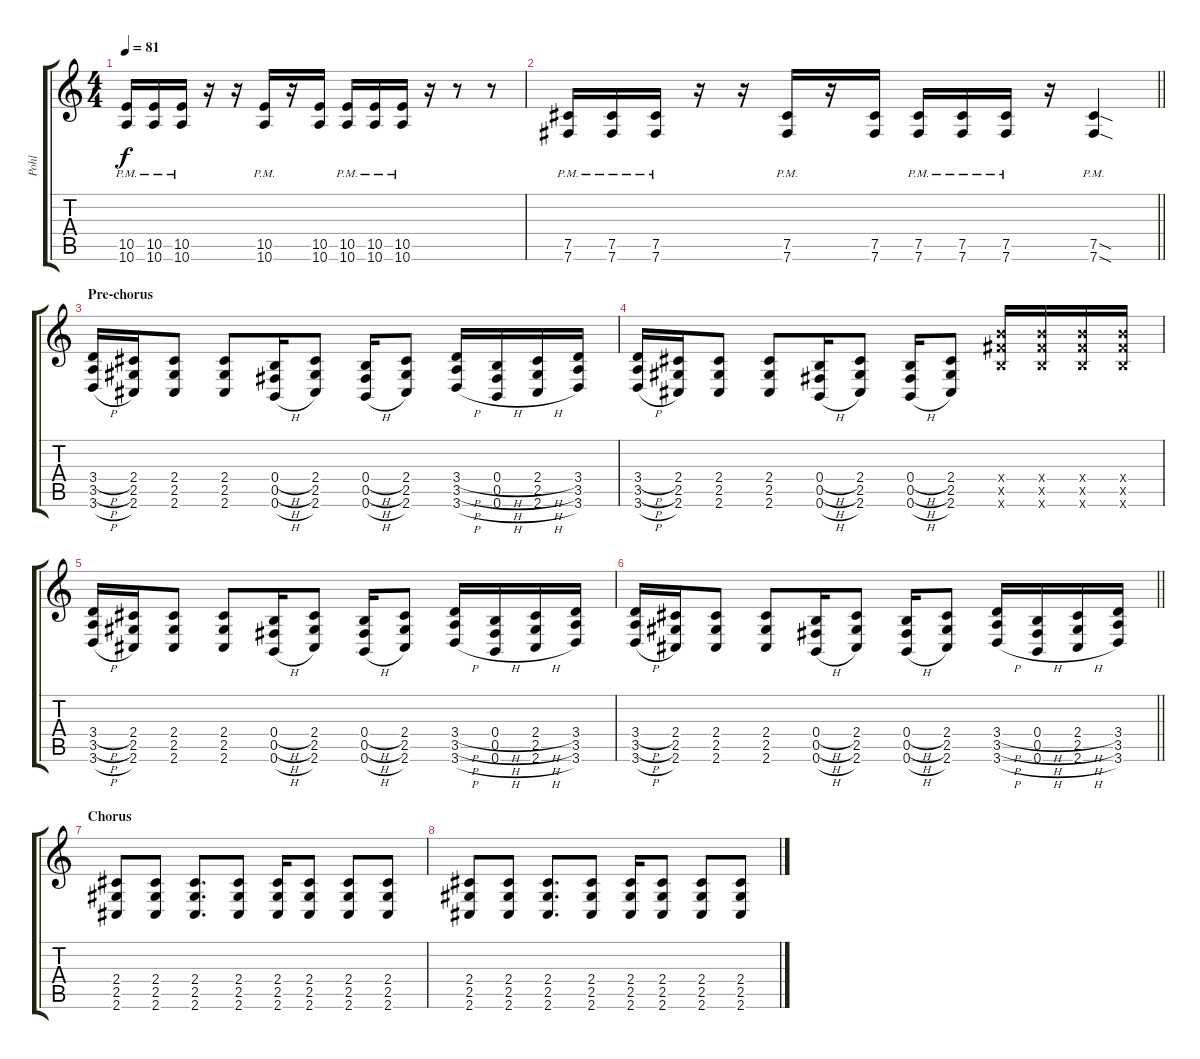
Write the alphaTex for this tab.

\track ("Pohl" "Pohl") {instrument distortionguitar}
\staff {score tabs}
\tuning (Db4 Ab3 E3 B2 Gb2 B1) {hide}
\ts (4 4)
\tempo 81
\clef g2
\ks c
(10.5{pm} 10.6{pm}).16{dy f} (10.5{pm} 10.6{pm}).16 (10.5{pm} 10.6{pm}).16 r.16 r.16 (10.5{pm} 10.6{pm}).16 r.16 (10.5 10.6).16 (10.5{pm} 10.6{pm}).16 (10.5{pm} 10.6{pm}).16 (10.5{pm} 10.6{pm}).16 r.16 r.8 r.8 |
\barLineRight lightlight
(7.5{pm} 7.6{pm}).16 (7.5{pm} 7.6{pm}).16 (7.5{pm} 7.6{pm}).16 r.16 r.16 (7.5{pm} 7.6{pm}).16 r.16 (7.5 7.6).16 (7.5{pm} 7.6{pm}).16 (7.5{pm} 7.6{pm}).16 (7.5{pm} 7.6{pm}).16 r.16 (7.5{sod pm} 7.6{sod pm}).4 |
\section ("" "Pre-chorus")
(3.4{h} 3.5{h} 3.6{h}).16{volume 13 balance 16 instrument distortionguitar} (2.4 2.5 2.6).16 (2.4 2.5 2.6).8 (2.4 2.5 2.6).8 (0.4{h} 0.5{h} 0.6{h}).16 (2.4 2.5 2.6).8 (0.4{h} 0.5{h} 0.6{h}).16 (2.4 2.5 2.6).8 (3.4{h} 3.5{h} 3.6{h}).16 (0.4{h} 0.5{h} 0.6{h}).16 (2.4{h} 2.5{h} 2.6{h}).16 (3.4 3.5 3.6).16 |
(3.4{h} 3.5{h} 3.6{h}).16 (2.4 2.5 2.6).16 (2.4 2.5 2.6).8 (2.4 2.5 2.6).8 (0.4{h} 0.5{h} 0.6{h}).16 (2.4 2.5 2.6).8 (0.4{h} 0.5{h} 0.6{h}).16 (2.4 2.5 2.6).8 (12.4{x} 12.5{x} 12.6{x}).16 (12.4{x} 12.5{x} 12.6{x}).16 (12.4{x} 12.5{x} 12.6{x}).16 (12.4{x} 12.5{x} 12.6{x}).16 |
(3.4{h} 3.5{h} 3.6{h}).16 (2.4 2.5 2.6).16 (2.4 2.5 2.6).8 (2.4 2.5 2.6).8 (0.4{h} 0.5{h} 0.6{h}).16 (2.4 2.5 2.6).8 (0.4{h} 0.5{h} 0.6{h}).16 (2.4 2.5 2.6).8 (3.4{h} 3.5{h} 3.6{h}).16 (0.4{h} 0.5{h} 0.6{h}).16 (2.4{h} 2.5{h} 2.6{h}).16 (3.4 3.5 3.6).16 |
\barLineRight lightlight
(3.4{h} 3.5{h} 3.6{h}).16 (2.4 2.5 2.6).16 (2.4 2.5 2.6).8 (2.4 2.5 2.6).8 (0.4{h} 0.5{h} 0.6{h}).16 (2.4 2.5 2.6).8 (0.4{h} 0.5{h} 0.6{h}).16 (2.4 2.5 2.6).8 (3.4{h} 3.5{h} 3.6{h}).16 (0.4{h} 0.5{h} 0.6{h}).16 (2.4{h} 2.5{h} 2.6{h}).16 (3.4 3.5 3.6).16 |
\section ("" "Chorus")
(2.4 2.5 2.6).8 (2.4 2.5 2.6).8 (2.4 2.5 2.6).8{d} (2.4 2.5 2.6).8 (2.4 2.5 2.6).16 (2.4 2.5 2.6).8 (2.4 2.5 2.6).8 (2.4 2.5 2.6).8 |
(2.4 2.5 2.6).8 (2.4 2.5 2.6).8 (2.4 2.5 2.6).8{d} (2.4 2.5 2.6).8 (2.4 2.5 2.6).16 (2.4 2.5 2.6).8 (2.4 2.5 2.6).8 (2.4 2.5 2.6).8
